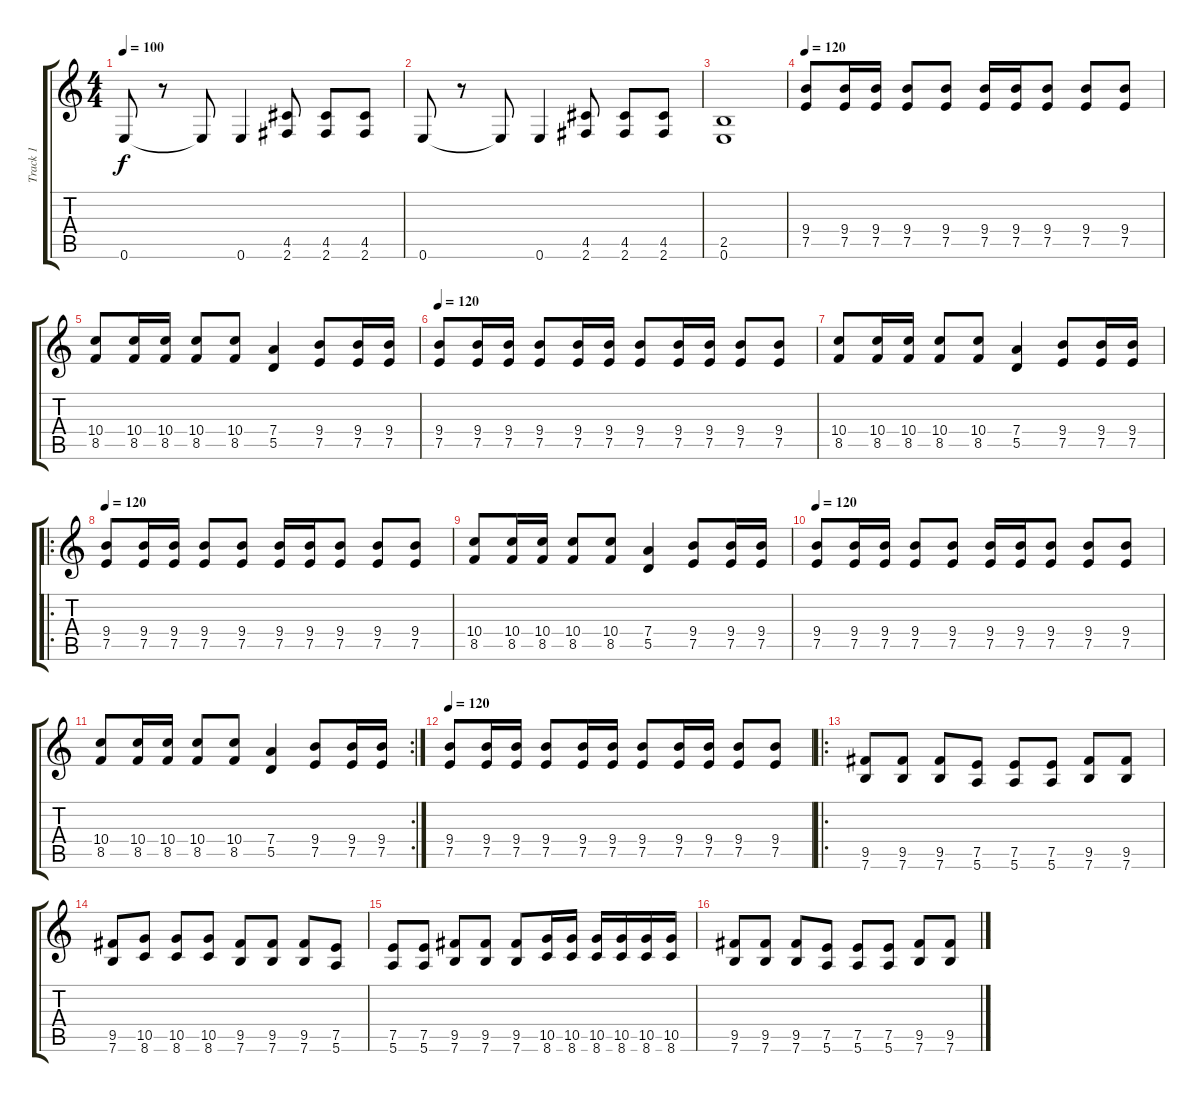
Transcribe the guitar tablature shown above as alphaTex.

\track ("Track 1" "Track 1") {instrument distortionguitar}
\staff {score tabs}
\tuning (E4 B3 G3 D3 A2 E2) {hide}
\ts (4 4)
\tempo 100
\clef g2
\ks c
0.6.8{dy f} r.8 0.6{t}.8 0.6.4 (4.5 2.6).8 (4.5 2.6).8 (4.5 2.6).8 |
0.6.8 r.8 0.6{t}.8 0.6.4 (4.5 2.6).8 (4.5 2.6).8 (4.5 2.6).8 |
(2.5 0.6).1 |
\tempo 120
(9.4 7.5).8 (9.4 7.5).16 (9.4 7.5).16 (9.4 7.5).8 (9.4 7.5).8 (9.4 7.5).16 (9.4 7.5).16 (9.4 7.5).8 (9.4 7.5).8 (9.4 7.5).8 |
(10.4 8.5).8 (10.4 8.5).16 (10.4 8.5).16 (10.4 8.5).8 (10.4 8.5).8 (7.4 5.5).4 (9.4 7.5).8 (9.4 7.5).16 (9.4 7.5).16 |
\tempo 120
(9.4 7.5).8 (9.4 7.5).16 (9.4 7.5).16 (9.4 7.5).8 (9.4 7.5).16 (9.4 7.5).16 (9.4 7.5).8 (9.4 7.5).16 (9.4 7.5).16 (9.4 7.5).8 (9.4 7.5).8 |
(10.4 8.5).8 (10.4 8.5).16 (10.4 8.5).16 (10.4 8.5).8 (10.4 8.5).8 (7.4 5.5).4 (9.4 7.5).8 (9.4 7.5).16 (9.4 7.5).16 |
\ro
\tempo 120
(9.4 7.5).8 (9.4 7.5).16 (9.4 7.5).16 (9.4 7.5).8 (9.4 7.5).8 (9.4 7.5).16 (9.4 7.5).16 (9.4 7.5).8 (9.4 7.5).8 (9.4 7.5).8 |
(10.4 8.5).8 (10.4 8.5).16 (10.4 8.5).16 (10.4 8.5).8 (10.4 8.5).8 (7.4 5.5).4 (9.4 7.5).8 (9.4 7.5).16 (9.4 7.5).16 |
\tempo 120
(9.4 7.5).8 (9.4 7.5).16 (9.4 7.5).16 (9.4 7.5).8 (9.4 7.5).8 (9.4 7.5).16 (9.4 7.5).16 (9.4 7.5).8 (9.4 7.5).8 (9.4 7.5).8 |
\rc 2
(10.4 8.5).8 (10.4 8.5).16 (10.4 8.5).16 (10.4 8.5).8 (10.4 8.5).8 (7.4 5.5).4 (9.4 7.5).8 (9.4 7.5).16 (9.4 7.5).16 |
\tempo 120
(9.4 7.5).8 (9.4 7.5).16 (9.4 7.5).16 (9.4 7.5).8 (9.4 7.5).16 (9.4 7.5).16 (9.4 7.5).8 (9.4 7.5).16 (9.4 7.5).16 (9.4 7.5).8 (9.4 7.5).8 |
\ro
(9.5 7.6).8 (9.5 7.6).8 (9.5 7.6).8 (7.5 5.6).8 (7.5 5.6).8 (7.5 5.6).8 (9.5 7.6).8 (9.5 7.6).8 |
(9.5 7.6).8 (10.5 8.6).8 (10.5 8.6).8 (10.5 8.6).8 (9.5 7.6).8 (9.5 7.6).8 (9.5 7.6).8 (7.5 5.6).8 |
(7.5 5.6).8 (7.5 5.6).8 (9.5 7.6).8 (9.5 7.6).8 (9.5 7.6).8 (10.5 8.6).16 (10.5 8.6).16 (10.5 8.6).16 (10.5 8.6).16 (10.5 8.6).16 (10.5 8.6).16 |
(9.5 7.6).8 (9.5 7.6).8 (9.5 7.6).8 (7.5 5.6).8 (7.5 5.6).8 (7.5 5.6).8 (9.5 7.6).8 (9.5 7.6).8
